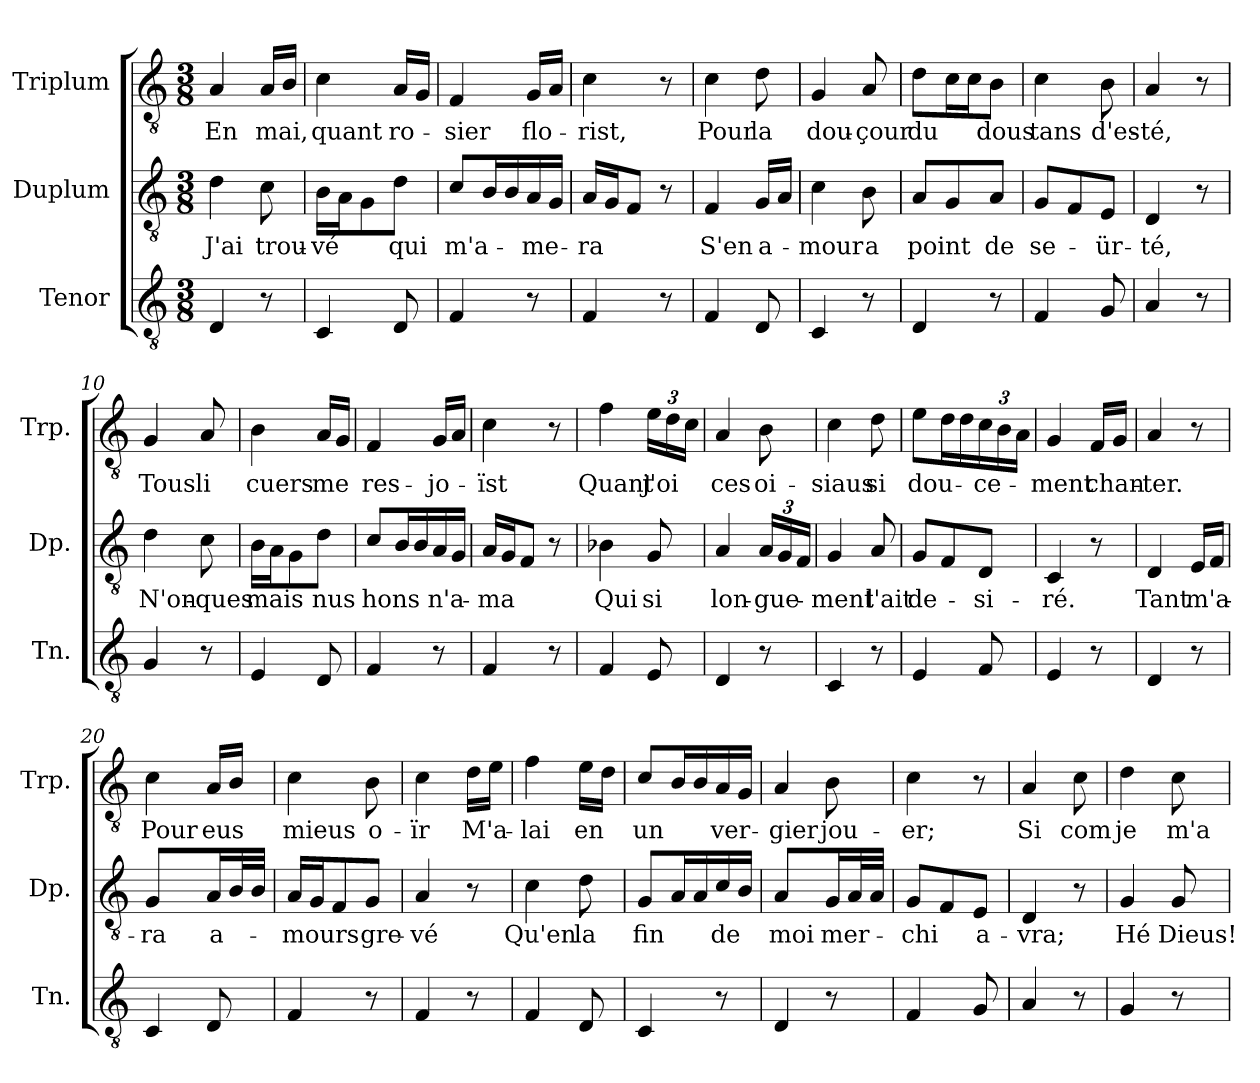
**kern	**kern	**text	**kern	**text
*part3	*part2	*part2	*part1	*part1
*staff3	*staff2	*staff2	*staff1	*staff1
*I"Tenor	*I"Duplum	*	*I"Triplum	*
*I'Tn.	*I'Dp.	*	*I'Trp.	*
*clefGv2	*clefGv2	*	*clefGv2	*
*k[]	*k[]	*	*k[]	*
*M3/8	*M3/8	*	*M3/8	*
=1	=1	=1	=1	=1
!	!	!LO:LY:b	!	!LO:LY:b
4D/	4d\	J'ai	4A/	En
!	!	!LO:LY:b	!	!LO:LY:b
8r	8c\	trou-	16A/LL	mai,
.	.	.	16B/JJ	.
=2	=2	=2	=2	=2
!	!	!LO:LY:b	!	!LO:LY:b
4C/	16B\LL	-vé	4c\	quant
.	16A\J	.	.	.
.	8G\	.	.	.
!	!	!LO:LY:b	!	!LO:LY:b
8D/	8d\J	qui	16A/LL	ro-
.	.	.	16G/JJ	.
=3	=3	=3	=3	=3
!	!	!LO:LY:b	!	!LO:LY:b
4F/	8c/L	m'a-	4F/	-sier
*	*tremolo	*	*	*
.	16B/	.	.	.
.	16B/	.	.	.
*	*Xtremolo	*	*	*
!	!	!LO:LY:b	!	!LO:LY:b
8r	16A/L	-me-	16G/LL	flo-
.	16G/JJ	.	16A/JJ	.
=4	=4	=4	=4	=4
!	!	!LO:LY:b	!	!LO:LY:b
4F/	16A/LL	-ra	4c\	-rist,
.	16G/J	.	.	.
.	8F/J	.	.	.
8r	8r	.	8r	.
=5	=5	=5	=5	=5
!	!	!LO:LY:b	!	!LO:LY:b
4F/	4F/	S'en	4c\	Pour
!	!	!LO:LY:b	!	!LO:LY:b
8D/	16G/LL	a-	8d\	la
.	16A/JJ	.	.	.
=6	=6	=6	=6	=6
!	!	!LO:LY:b	!	!LO:LY:b
4C/	4c\	-mour	4G/	dou-
!	!	!LO:LY:b	!	!LO:LY:b
8r	8B\	a	8A/	-çour
=7	=7	=7	=7	=7
!	!	!LO:LY:b	!	!LO:LY:b
4D/	8A/L	point	8d\L	du
*	*	*	*tremolo	*
.	8G/	.	16c\	.
.	.	.	16c\	.
*	*	*	*Xtremolo	*
!	!	!LO:LY:b	!	!LO:LY:b
8r	8A/J	de	8B\J	dous
=8	=8	=8	=8	=8
!	!	!LO:LY:b	!	!LO:LY:b
4F/	8G/L	se-	4c\	tans
.	8F/	.	.	.
!	!	!LO:LY:b	!	!LO:LY:b
8G/	8E/J	-ür-	8B\	d'es-
=9	=9	=9	=9	=9
!	!	!LO:LY:b	!	!LO:LY:b
4A/	4D/	-té,	4A/	-té,
8r	8r	.	8r	.
!!LO:LB:g=z
=10	=10	=10	=10	=10
!	!	!LO:LY:b	!	!LO:LY:b
4G/	4d\	N'on-	4G/	Tous
!	!	!LO:LY:b	!	!LO:LY:b
8r	8c\	-ques	8A/	li
=11	=11	=11	=11	=11
!	!	!LO:LY:b	!	!LO:LY:b
4E/	16B\LL	mais	4B\	cuers
.	16A\J	.	.	.
.	8G\	.	.	.
!	!	!LO:LY:b	!	!LO:LY:b
8D/	8d\J	nus	16A/LL	me
.	.	.	16G/JJ	.
=12	=12	=12	=12	=12
!	!	!LO:LY:b	!	!LO:LY:b
4F/	8c/L	hons	4F/	res-
*	*tremolo	*	*	*
.	16B/	.	.	.
.	16B/	.	.	.
*	*Xtremolo	*	*	*
!	!	!LO:LY:b	!	!LO:LY:b
8r	16A/L	n'a-	16G/LL	-jo-
.	16G/JJ	.	16A/JJ	.
=13	=13	=13	=13	=13
!	!	!LO:LY:b	!	!LO:LY:b
4F/	16A/LL	-ma	4c\	-ïst
.	16G/J	.	.	.
.	8F/J	.	.	.
8r	8r	.	8r	.
=14	=14	=14	=14	=14
!	!	!LO:LY:b	!	!LO:LY:b
4F/	4B-X\	Qui	4f\	Quant
!	!	!LO:LY:b	!	!
*	*	*	*Xbrackettup	*
!	!	!	!	!LO:LY:b
8E/	8G/	si	24e\LL	j'oi
.	.	.	24d\	.
.	.	.	24c\JJ	.
=15	=15	=15	=15	=15
!	!	!LO:LY:b	!	!LO:LY:b
4D/	4A/	lon-	4A/	ces
*	*Xbrackettup	*	*	*
!	!	!LO:LY:b	!	!LO:LY:b
8r	24A/LL	-gue-	8B\	oi-
.	24G/	.	.	.
.	24F/JJ	.	.	.
=16	=16	=16	=16	=16
!	!	!LO:LY:b	!	!LO:LY:b
4C/	4G/	-ment	4c\	-siaus
!	!	!LO:LY:b	!	!LO:LY:b
8r	8A/	l'ait	8d\	si
=17	=17	=17	=17	=17
!	!	!LO:LY:b	!	!LO:LY:b
4E/	8G/L	de-	8e\L	dou-
*	*	*	*tremolo	*
.	8F/	.	16d\	.
.	.	.	16d\	.
*	*	*	*Xtremolo	*
!	!	!LO:LY:b	!	!LO:LY:b
8F/	8D/J	-si-	24c\L	-ce-
.	.	.	24B\	.
.	.	.	24A\JJ	.
=18	=18	=18	=18	=18
!	!	!LO:LY:b	!	!LO:LY:b
4E/	4C/	-ré.	4G/	-ment
!	!	!	!	!LO:LY:b
8r	8r	.	16F/LL	chan-
.	.	.	16G/JJ	.
!!LO:LB:g=z
=19	=19	=19	=19	=19
!	!	!LO:LY:b	!	!LO:LY:b
4D/	4D/	Tant	4A/	-ter.
!	!	!LO:LY:b	!	!
8r	16E/LL	m'a-	8r	.
.	16F/JJ	.	.	.
=20	=20	=20	=20	=20
!	!	!LO:LY:b	!	!LO:LY:b
4C/	4G/	-ra	4c\	Pour
!	!	!LO:LY:b	!	!LO:LY:b
8D/	16A/LL	a-	16A/LL	eus
*	*tremolo	*	*	*
.	32B/	.	16B/JJ	.
.	32B/JJJ	.	.	.
*	*Xtremolo	*	*	*
=21	=21	=21	=21	=21
!	!	!LO:LY:b	!	!LO:LY:b
4F/	16A/LL	-mours	4c\	mieus
.	16G/J	.	.	.
.	8F/	.	.	.
!	!	!LO:LY:b	!	!LO:LY:b
8r	8G/J	gre-	8B\	o-
=22	=22	=22	=22	=22
!	!	!LO:LY:b	!	!LO:LY:b
4F/	4A/	-vé	4c\	-ïr
!	!	!	!	!LO:LY:b
8r	8r	.	16d\LL	M'a-
.	.	.	16e\JJ	.
=23	=23	=23	=23	=23
!	!	!LO:LY:b	!	!LO:LY:b
4F/	4c\	Qu'en	4f\	-lai
!	!	!LO:LY:b	!	!LO:LY:b
8D/	8d\	la	16e\LL	en
.	.	.	16d\JJ	.
=24	=24	=24	=24	=24
!	!	!LO:LY:b	!	!LO:LY:b
4C/	8G/L	fin	8c/L	un
*	*tremolo	*	*	*
*	*	*	*tremolo	*
.	16A/	.	16B/	.
.	16A/	.	16B/	.
*	*	*	*Xtremolo	*
*	*Xtremolo	*	*	*
!	!	!LO:LY:b	!	!LO:LY:b
8r	16c/L	de	16A/L	ver-
.	16B/JJ	.	16G/JJ	.
=25	=25	=25	=25	=25
!	!	!LO:LY:b	!	!LO:LY:b
4D/	4A/	moi	4A/	-gier
!	!	!LO:LY:b	!	!LO:LY:b
8r	16G/LL	mer-	8B\	jou-
*	*tremolo	*	*	*
.	32A/	.	.	.
.	32A/JJJ	.	.	.
*	*Xtremolo	*	*	*
=26	=26	=26	=26	=26
!	!	!LO:LY:b	!	!LO:LY:b
4F/	8G/L	-chi	4c\	-er;
.	8F/	.	.	.
!	!	!LO:LY:b	!	!
8G/	8E/J	a-	8r	.
=27	=27	=27	=27	=27
!	!	!LO:LY:b	!	!LO:LY:b
4A/	4D/	-vra;	4A/	Si
!	!	!	!	!LO:LY:b
8r	8r	.	8c\	com
=28	=28	=28	=28	=28
!	!	!LO:LY:b	!	!LO:LY:b
4G/	4G/	Hé	4d\	je
!	!	!LO:LY:b	!	!LO:LY:b
8r	8G/	Dieus!	8c\	m'a-
=	=	=	=	=
*-	*-	*-	*-	*-
